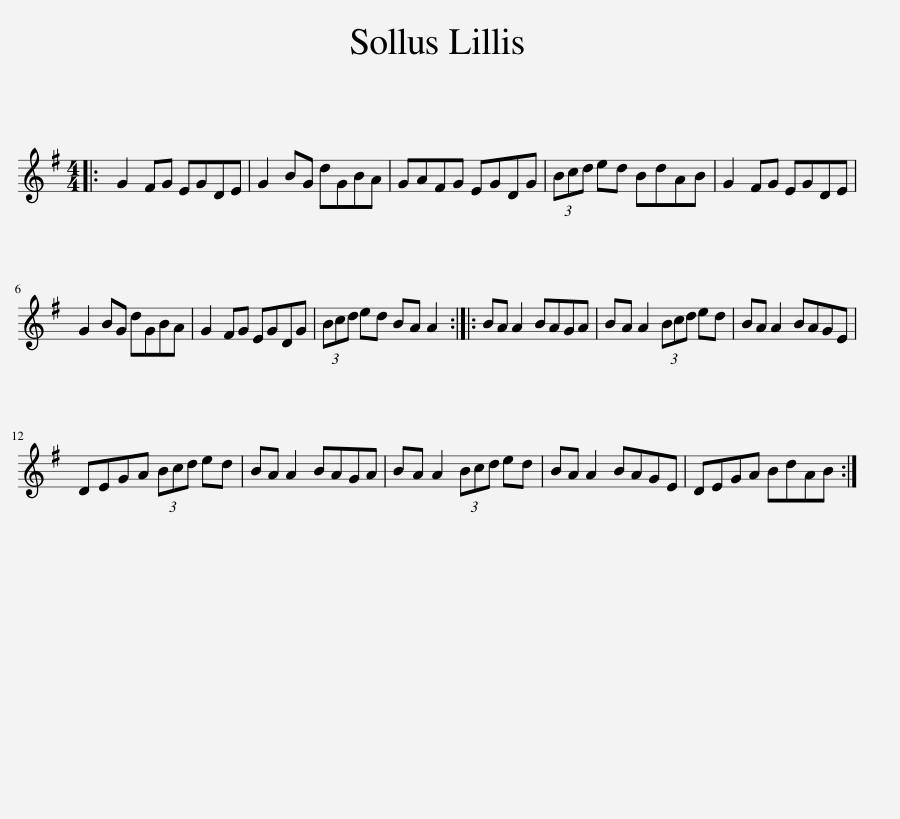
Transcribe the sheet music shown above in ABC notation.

X:1
L:1/8
M:4/4
I:linebreak $
K:G
V:1 treble
V:1
|: G2 FG EGDE | G2 BG dGBA | GAFG EGDG | (3Bcd ed BdAB | G2 FG EGDE |$ %5
 G2 BG dGBA | G2 FG EGDG | (3Bcd ed BA A2 :: BA A2 BAGA | BA A2 (3Bcd ed | %10
 BA A2 BAGE |$ DEGA (3Bcd ed | BA A2 BAGA | BA A2 (3Bcd ed | BA A2 BAGE | %15
 DEGA BdAB :| %16
